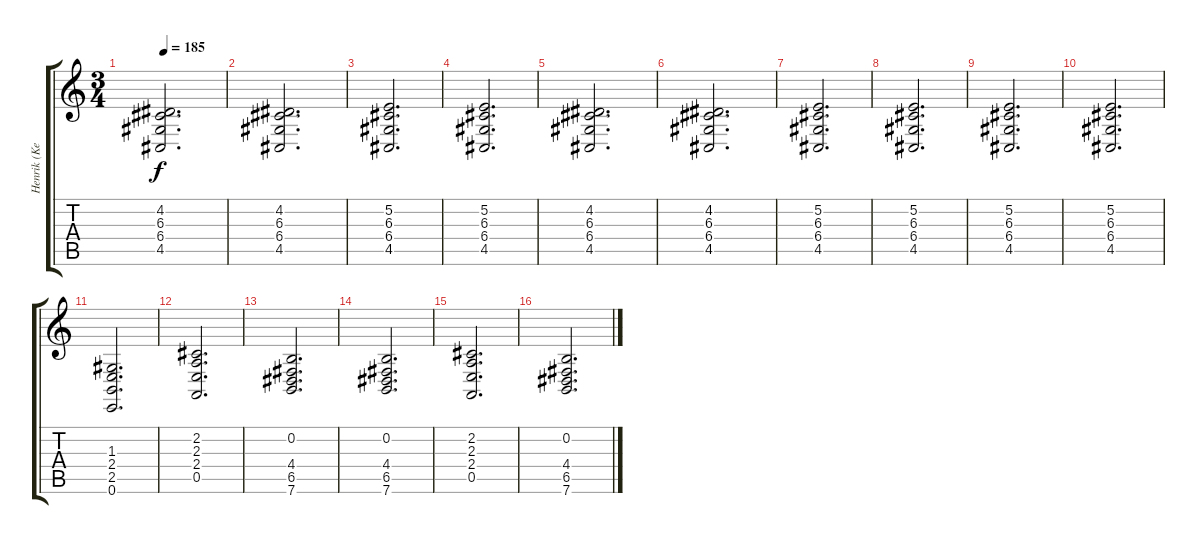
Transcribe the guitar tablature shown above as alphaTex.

\track ("Henrik (Keyboard)" "Henrik (Ke") {instrument stringensemble1}
\staff {score tabs}
\tuning (E4 B3 G3 D3 A2 E2) {hide}
\ts (3 4)
\tempo 185
\clef g2
\ks c
(4.2 6.3 6.4 4.5).2{d dy f instrument stringensemble1} |
(4.2 6.3 6.4 4.5).2{d} |
(5.2 6.3 6.4 4.5).2{d} |
(5.2 6.3 6.4 4.5).2{d} |
(4.2 6.3 6.4 4.5).2{d} |
(4.2 6.3 6.4 4.5).2{d} |
(5.2 6.3 6.4 4.5).2{d} |
(5.2 6.3 6.4 4.5).2{d} |
(5.2 6.3 6.4 4.5).2{d} |
(5.2 6.3 6.4 4.5).2{d} |
(1.3 2.4 2.5 0.6).2{d} |
(2.2 2.3 2.4 0.5).2{d} |
(0.2 4.4 6.5 7.6).2{d} |
(0.2 4.4 6.5 7.6).2{d} |
(2.2 2.3 2.4 0.5).2{d} |
(0.2 4.4 6.5 7.6).2{d}
